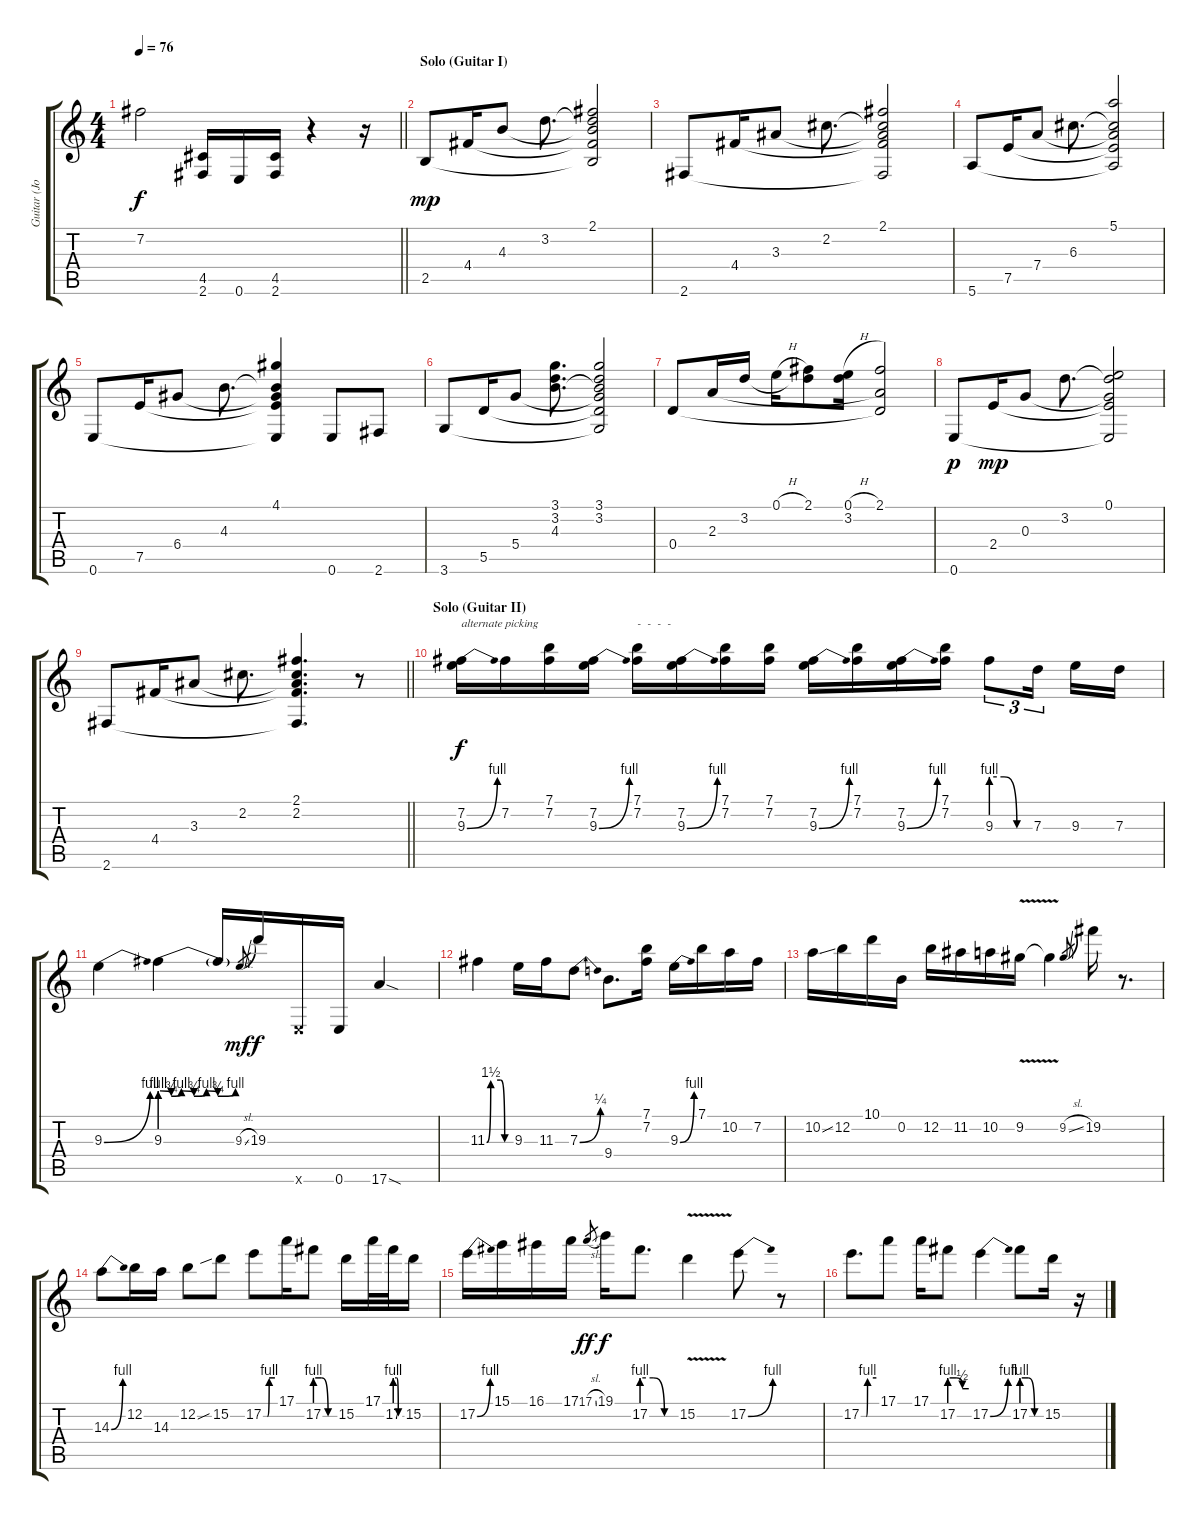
\track ("Guitar (Joe Walsh) rt ch" "Guitar (Jo") {instrument electricguitarclean}
\staff {score tabs}
\tuning (E4 B3 G3 D3 A2 E2) {hide}
\ts (4 4)
\tempo 76
\clef g2
\barLineRight lightlight
\ks c
7.2.2{dy f} (4.5 2.6).16 0.6.16 (4.5 2.6).16 r.4 r.16 |
\section ("" "Solo (Guitar I)")
2.5.8{dy mp instrument electricguitarclean} 4.4.16 4.3.8 3.2.8{d} (2.1 3.2{t} 4.3{t} 4.4{t} 2.5{t}).2{instrument electricguitarclean} |
2.6.8 4.4.16 3.3.8 2.2.8{d} (2.1 2.2{t} 3.3{t} 4.4{t} 2.6{t}).2 |
5.6.8 7.5.16 7.4.8 6.3.8{d} (5.1 6.3{t} 7.4{t} 7.5{t} 5.6{t}).2 |
0.6.8 7.5.16 6.4.8 4.3.8{d} (4.1 4.3{t} 6.4{t} 7.5{t} 0.6{t}).4 0.6.8 2.6.8 |
3.6.8 5.5.16 5.4.8 (3.1 3.2 4.3).8{d} (3.1 3.2 4.3{t} 5.4{t} 5.5{t} 3.6{t}).2 |
0.4.8 2.3.16 3.2.16 0.1{h}.16 (2.1 3.2{t}).8 (0.1{h} 3.2).16 (2.1 2.3{t} 0.4{t}).2 |
0.6.8{dy p} 2.4.16{dy mp} 0.3.8 3.2.8{d} (0.1 3.2{t} 0.3{t} 2.4{t} 0.6{t}).2 |
\barLineRight lightlight
2.6.8 4.4.16 3.3.8 2.2.8{d} (2.1 2.2 3.3{t} 4.4{t} 2.6{t}).4{d} r.8 |
\section ("" "Solo (Guitar II)")
(7.2 9.3{be (bend 0 0 60 4)}).16{txt "alternate picking" dy f balance 5 instrument distortionguitar} 7.2.16 (7.1 7.2).16 (7.2 9.3{be (bend 0 0 60 4)}).16 (7.1 7.2).16{txt "-  -  -  -"} (7.2 9.3{be (bend 0 0 60 4)}).16 (7.1 7.2).16 (7.1 7.2).16 (7.2 9.3{be (bend 0 0 60 4)}).16 (7.1 7.2).16 (7.2 9.3{be (bend 0 0 60 4)}).16 (7.1 7.2).16 9.3{be (custom 0 4 20 4 40 0 60 0)}.8{tu (3 2)} 7.3.16{tu (3 2) beam splitsecondary} 9.3.16 7.3.16 |
9.3{be (bend 0 0 60 4)}.4 9.3{be (custom 0 4 9 3 17 4 27 3 37 4 46 3 60 4)}.4 9.3{t}.16 9.3{sl}.8{gr dy mf} 19.3.16{dy f} 0.6{x}.16 0.6.16 17.6{sod}.4 |
11.3{be (custom 0 0 10 6 35 6 45 0 60 0)}.4 9.3.16 11.3.16 7.3{be (bend 0 0 60 1)}.8 9.4.8{d} (7.1 7.2).16 9.3{be (bend 0 0 60 4)}.16 7.1.16 10.2.16 7.2.16 |
10.2{ss}.16 12.2.16 10.1.16 0.2.16 12.2.16 11.2.16 10.2.16 9.2{v}.16 9.2{t}.4 9.2{sl}.8{gr} 19.2.16 r.8{d} |
14.3{be (bend 0 0 60 4)}.8 12.2.16 14.3.16 12.2.8 15.2{sib}.8 17.2{be (custom 0 0 21 0 30 4 60 4)}.8 17.1.16 17.2{be (custom 0 4 20 4 40 0 60 0)}.8 15.2.16 17.1.32 17.2{be (custom 0 4 15 4 30 0 60 0)}.32 15.2.16 |
17.2{be (bend 0 0 60 4)}.16 15.1.16 16.1.16 17.1.16 17.1{sl}.8{gr dy ff} 19.1.16{dy f} 17.2{be (custom 0 4 20 4 40 0 60 0)}.8{d} 15.2{v}.4 17.2{be (bend 0 0 60 4)}.8 r.8 |
17.2{be (custom 0 0 20 0 25 4 60 4)}.8{d} 17.1.8 17.1.16 17.2{be (custom 0 4 20 4 40 2 60 2)}.8 17.2{be (bend 0 0 60 4)}.4 17.2{be (custom 0 4 20 4 40 0 60 0)}.8 15.2.16 r.16
